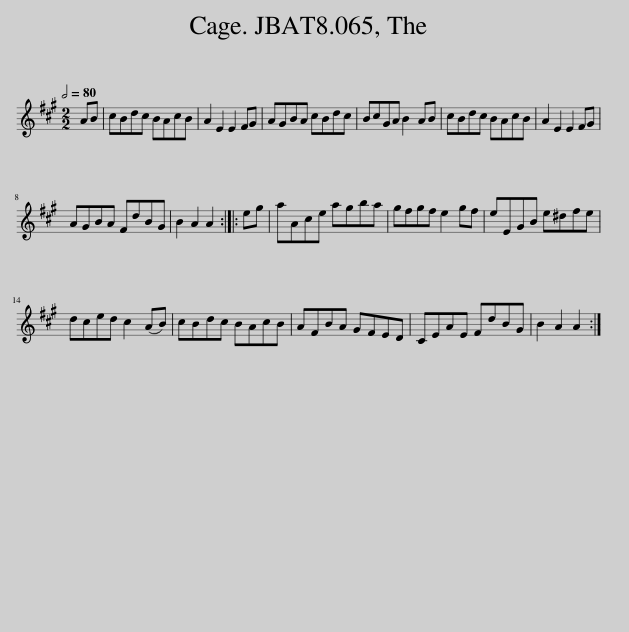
X:1
L:1/8
Q:1/2=80
M:2/2
I:linebreak $
K:A
V:1 treble
V:1
 AB | cBdc BAcB | A2 E2 E2 FG | AGBA cBdc | BcGA B2 AB | %5
 cBdc BAcB | A2 E2 E2 FG |$ AGBA FdBG | B2 A2 A2 :: eg | %10
 aAce agba | gfgf e2 gf | eEGB e^dfe |$ dced c2 (AB) | cBdc BAcB | %15
 AFBA GFED | CEAE FdBG | B2 A2 A2 :| %18
